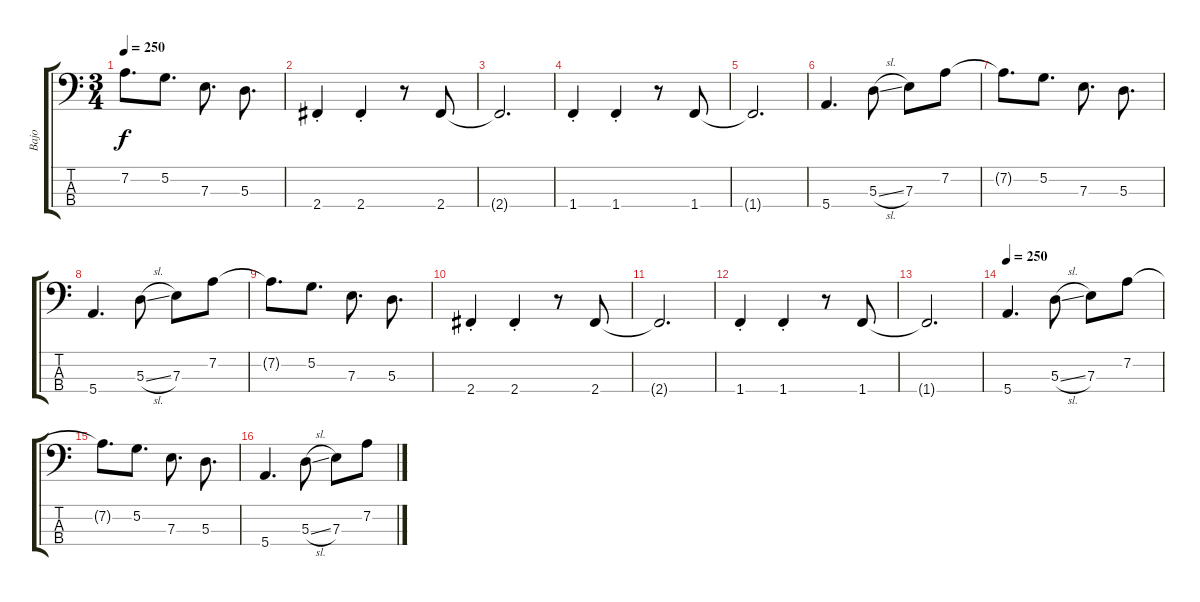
\track ("Bajo" "Bajo") {instrument electricbassfinger}
\staff {score tabs}
\tuning (G2 D2 A1 E1) {hide}
\ts (3 4)
\tempo 250
\clef f4
\ks c
7.2{t}.8{d dy f} 5.2.8{d} 7.3.8{d} 5.3.8{d} |
2.4{st}.4 2.4{st}.4 r.8 2.4.8 |
2.4{t}.2{d} |
1.4{st}.4 1.4{st}.4 r.8 1.4.8 |
1.4{t}.2{d} |
5.4.4{d} 5.3{sl}.8 7.3.8 7.2.8 |
7.2{t}.8{d} 5.2.8{d} 7.3.8{d} 5.3.8{d} |
5.4.4{d} 5.3{sl}.8 7.3.8 7.2.8 |
7.2{t}.8{d} 5.2.8{d} 7.3.8{d} 5.3.8{d} |
2.4{st}.4 2.4{st}.4 r.8 2.4.8 |
2.4{t}.2{d} |
1.4{st}.4 1.4{st}.4 r.8 1.4.8 |
1.4{t}.2{d} |
\tempo 250
5.4.4{d} 5.3{sl}.8 7.3.8 7.2.8 |
7.2{t}.8{d} 5.2.8{d} 7.3.8{d} 5.3.8{d} |
5.4.4{d} 5.3{sl}.8 7.3.8 7.2.8
